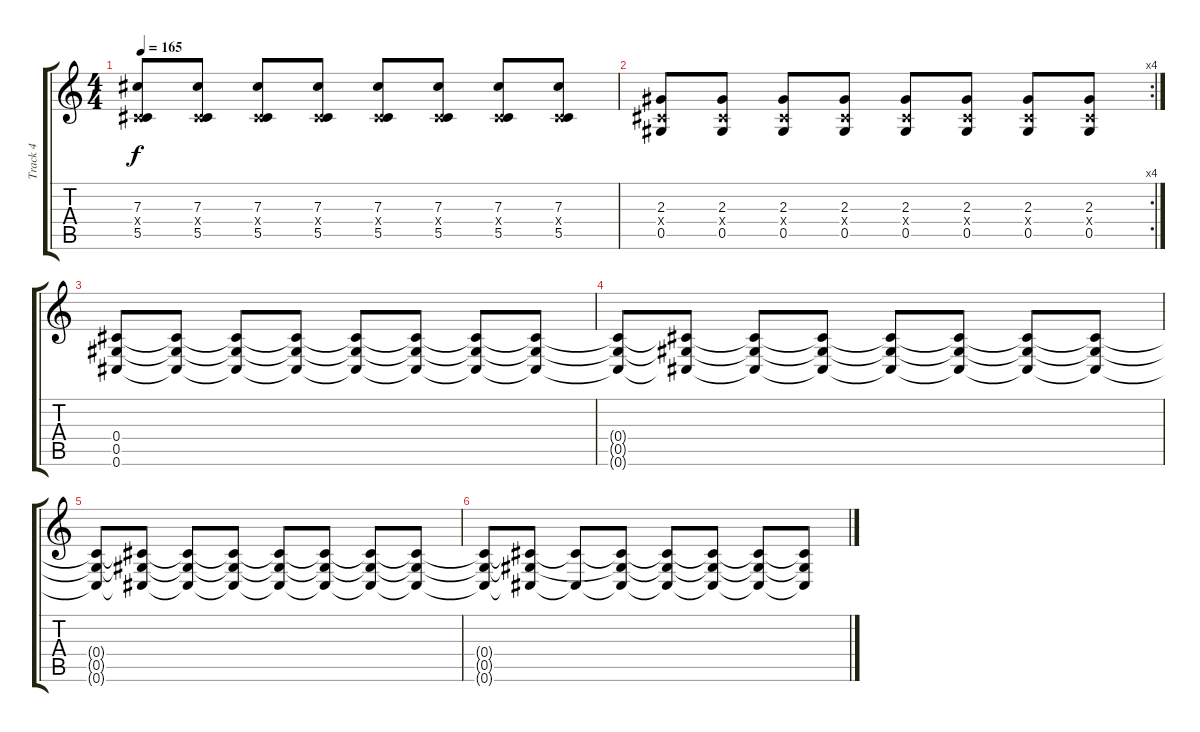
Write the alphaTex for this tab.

\track ("Track 4" "Track 4") {instrument distortionguitar}
\staff {score tabs}
\tuning (Eb4 Bb3 Gb3 Db3 Ab2 Db2) {hide}
\ts (4 4)
\tempo 165
\clef g2
\ks c
(7.3 0.4{x} 5.5).8{dy f} (7.3 0.4{x} 5.5).8 (7.3 0.4{x} 5.5).8 (7.3 0.4{x} 5.5).8 (7.3 0.4{x} 5.5).8 (7.3 0.4{x} 5.5).8 (7.3 0.4{x} 5.5).8 (7.3 0.4{x} 5.5).8 |
\rc 4
(2.3 0.4{x} 0.5).8 (2.3 0.4{x} 0.5).8 (2.3 0.4{x} 0.5).8 (2.3 0.4{x} 0.5).8 (2.3 0.4{x} 0.5).8 (2.3 0.4{x} 0.5).8 (2.3 0.4{x} 0.5).8 (2.3 0.4{x} 0.5).8 |
(0.4 0.5 0.6).8 (0.4{t} 0.5{t} 0.6{t}).8 (0.4{t} 0.5{t} 0.6{t}).8 (0.4{t} 0.5{t} 0.6{t}).8 (0.4{t} 0.5{t} 0.6{t}).8 (0.4{t} 0.5{t} 0.6{t}).8 (0.4{t} 0.5{t} 0.6{t}).8 (0.4{t} 0.5{t} 0.6{t}).8 |
(0.4{t} 0.5{t} 0.6{t}).8 (0.4{t} 0.5{t} 0.6{t}).8 (0.4{t} 0.5{t} 0.6{t}).8 (0.4{t} 0.5{t} 0.6{t}).8 (0.4{t} 0.5{t} 0.6{t}).8 (0.4{t} 0.5{t} 0.6{t}).8 (0.4{t} 0.5{t} 0.6{t}).8 (0.4{t} 0.5{t} 0.6{t}).8 |
(0.4{t} 0.5{t} 0.6{t}).8 (0.4{t} 0.5{t} 0.6{t}).8 (0.4{t} 0.5{t} 0.6{t}).8 (0.4{t} 0.5{t} 0.6{t}).8 (0.4{t} 0.5{t} 0.6{t}).8 (0.4{t} 0.5{t} 0.6{t}).8 (0.4{t} 0.5{t} 0.6{t}).8 (0.4{t} 0.5{t} 0.6{t}).8 |
(0.4{t} 0.5{t} 0.6{t}).8 (0.4{t} 0.5{t} 0.6{t}).8 (0.4{t} 0.6{t}).8 (0.4{t} 0.5{t} 0.6{t}).8 (0.4{t} 0.5{t} 0.6{t}).8 (0.4{t} 0.5{t} 0.6{t}).8 (0.4{t} 0.5{t} 0.6{t}).8 (0.4{t} 0.5{t} 0.6{t}).8
